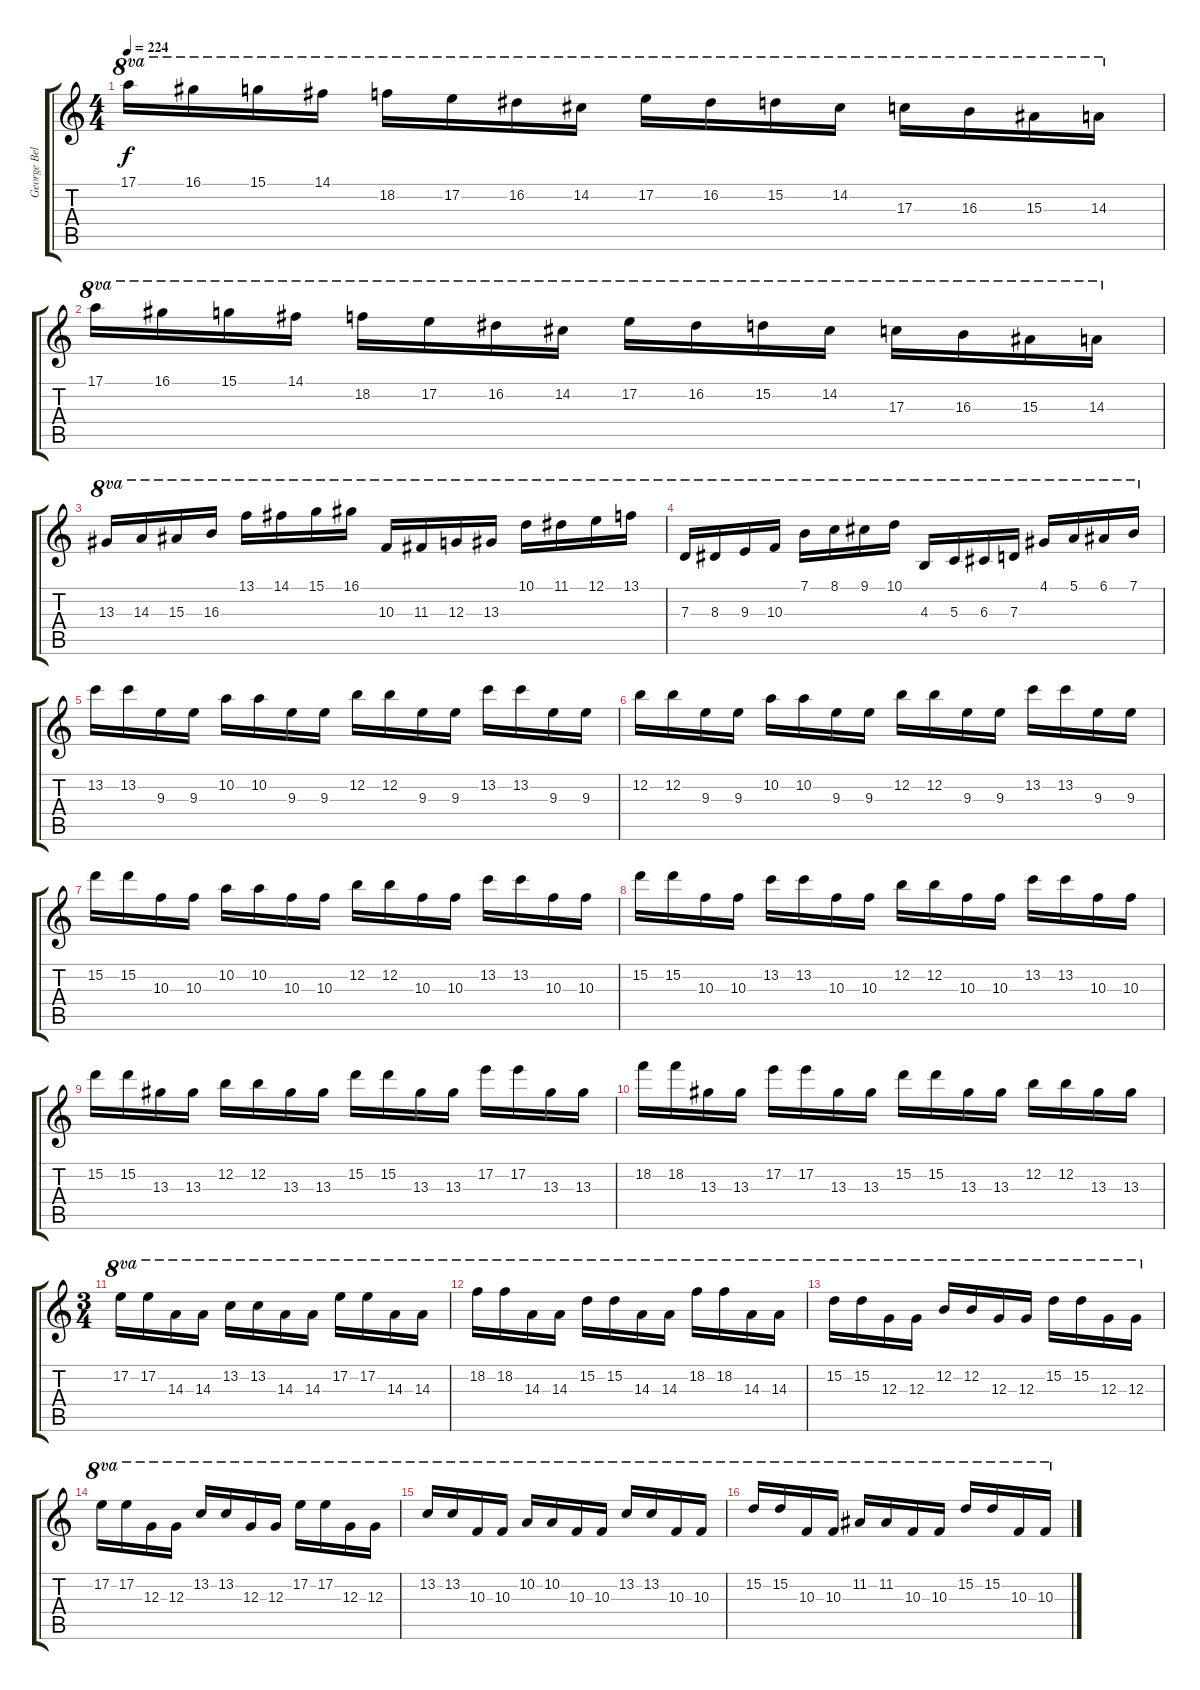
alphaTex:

\track ("George Bellas" "George Bel") {instrument acousticguitarsteel}
\staff {score tabs}
\tuning (E4 B3 G3 D3 A2 E2) {hide}
\ts (4 4)
\tempo 224
\clef g2
\ks c
17.1.16{ot 8va dy f} 16.1.16{ot 8va} 15.1.16{ot 8va} 14.1.16{ot 8va} 18.2.16{ot 8va} 17.2.16{ot 8va} 16.2.16{ot 8va} 14.2.16{ot 8va} 17.2.16{ot 8va} 16.2.16{ot 8va} 15.2.16{ot 8va} 14.2.16{ot 8va} 17.3.16{ot 8va} 16.3.16{ot 8va} 15.3.16{ot 8va} 14.3.16{ot 8va} |
17.1.16{ot 8va} 16.1.16{ot 8va} 15.1.16{ot 8va} 14.1.16{ot 8va} 18.2.16{ot 8va} 17.2.16{ot 8va} 16.2.16{ot 8va} 14.2.16{ot 8va} 17.2.16{ot 8va} 16.2.16{ot 8va} 15.2.16{ot 8va} 14.2.16{ot 8va} 17.3.16{ot 8va} 16.3.16{ot 8va} 15.3.16{ot 8va} 14.3.16{ot 8va} |
13.3.16{ot 8va} 14.3.16{ot 8va} 15.3.16{ot 8va} 16.3.16{ot 8va} 13.1.16{ot 8va} 14.1.16{ot 8va} 15.1.16{ot 8va} 16.1.16{ot 8va} 10.3.16{ot 8va} 11.3.16{ot 8va} 12.3.16{ot 8va} 13.3.16{ot 8va} 10.1.16{ot 8va} 11.1.16{ot 8va} 12.1.16{ot 8va} 13.1.16{ot 8va} |
7.3.16{ot 8va} 8.3.16{ot 8va} 9.3.16{ot 8va} 10.3.16{ot 8va} 7.1.16{ot 8va} 8.1.16{ot 8va} 9.1.16{ot 8va} 10.1.16{ot 8va} 4.3.16{ot 8va} 5.3.16{ot 8va} 6.3.16{ot 8va} 7.3.16{ot 8va} 4.1.16{ot 8va} 5.1.16{ot 8va} 6.1.16{ot 8va} 7.1.16{ot 8va} |
13.2.16 13.2.16 9.3.16 9.3.16 10.2.16 10.2.16 9.3.16 9.3.16 12.2.16 12.2.16 9.3.16 9.3.16 13.2.16 13.2.16 9.3.16 9.3.16 |
12.2.16 12.2.16 9.3.16 9.3.16 10.2.16 10.2.16 9.3.16 9.3.16 12.2.16 12.2.16 9.3.16 9.3.16 13.2.16 13.2.16 9.3.16 9.3.16 |
15.2.16 15.2.16 10.3.16 10.3.16 10.2.16 10.2.16 10.3.16 10.3.16 12.2.16 12.2.16 10.3.16 10.3.16 13.2.16 13.2.16 10.3.16 10.3.16 |
15.2.16 15.2.16 10.3.16 10.3.16 13.2.16 13.2.16 10.3.16 10.3.16 12.2.16 12.2.16 10.3.16 10.3.16 13.2.16 13.2.16 10.3.16 10.3.16 |
15.2.16 15.2.16 13.3.16 13.3.16 12.2.16 12.2.16 13.3.16 13.3.16 15.2.16 15.2.16 13.3.16 13.3.16 17.2.16 17.2.16 13.3.16 13.3.16 |
18.2.16 18.2.16 13.3.16 13.3.16 17.2.16 17.2.16 13.3.16 13.3.16 15.2.16 15.2.16 13.3.16 13.3.16 12.2.16 12.2.16 13.3.16 13.3.16 |
\ts (3 4)
17.2.16{ot 8va} 17.2.16{ot 8va} 14.3.16{ot 8va} 14.3.16{ot 8va} 13.2.16{ot 8va} 13.2.16{ot 8va} 14.3.16{ot 8va} 14.3.16{ot 8va} 17.2.16{ot 8va} 17.2.16{ot 8va} 14.3.16{ot 8va} 14.3.16{ot 8va} |
18.2.16{ot 8va} 18.2.16{ot 8va} 14.3.16{ot 8va} 14.3.16{ot 8va} 15.2.16{ot 8va} 15.2.16{ot 8va} 14.3.16{ot 8va} 14.3.16{ot 8va} 18.2.16{ot 8va} 18.2.16{ot 8va} 14.3.16{ot 8va} 14.3.16{ot 8va} |
15.2.16{ot 8va} 15.2.16{ot 8va} 12.3.16{ot 8va} 12.3.16{ot 8va} 12.2.16{ot 8va} 12.2.16{ot 8va} 12.3.16{ot 8va} 12.3.16{ot 8va} 15.2.16{ot 8va} 15.2.16{ot 8va} 12.3.16{ot 8va} 12.3.16{ot 8va} |
17.2.16{ot 8va} 17.2.16{ot 8va} 12.3.16{ot 8va} 12.3.16{ot 8va} 13.2.16{ot 8va} 13.2.16{ot 8va} 12.3.16{ot 8va} 12.3.16{ot 8va} 17.2.16{ot 8va} 17.2.16{ot 8va} 12.3.16{ot 8va} 12.3.16{ot 8va} |
13.2.16{ot 8va} 13.2.16{ot 8va} 10.3.16{ot 8va} 10.3.16{ot 8va} 10.2.16{ot 8va} 10.2.16{ot 8va} 10.3.16{ot 8va} 10.3.16{ot 8va} 13.2.16{ot 8va} 13.2.16{ot 8va} 10.3.16{ot 8va} 10.3.16{ot 8va} |
15.2.16{ot 8va} 15.2.16{ot 8va} 10.3.16{ot 8va} 10.3.16{ot 8va} 11.2.16{ot 8va} 11.2.16{ot 8va} 10.3.16{ot 8va} 10.3.16{ot 8va} 15.2.16{ot 8va} 15.2.16{ot 8va} 10.3.16{ot 8va} 10.3.16{ot 8va}
